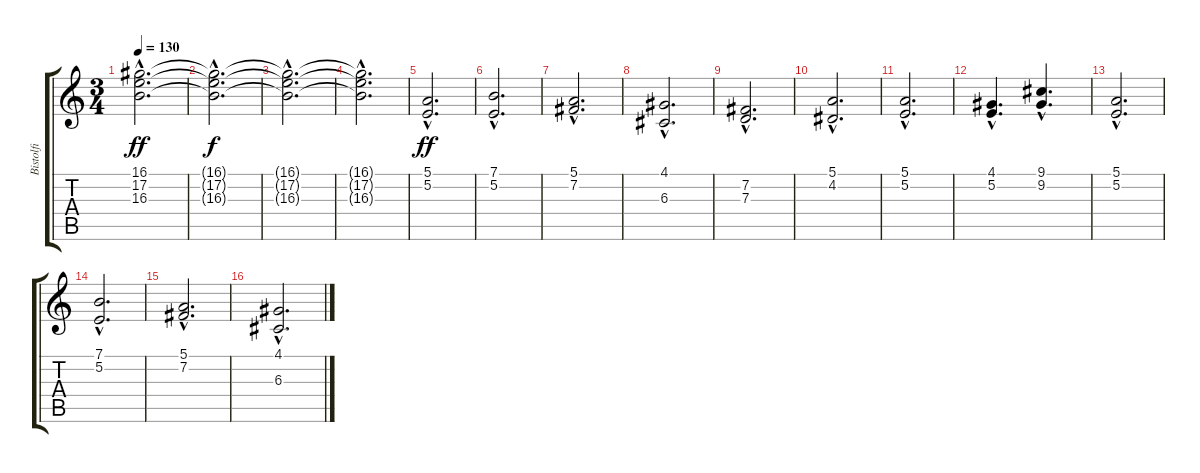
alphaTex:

\track ("Bistolfi" "Bistolfi") {instrument stringensemble1}
\staff {score tabs}
\tuning (E4 B3 G3 D3 A2 E2) {hide}
\ts (3 4)
\tempo 130
\clef g2
\ks c
(16.1{hac} 17.2{hac} 16.3{hac}).2{d dy ff} |
(16.1{hac t} 17.2{hac t} 16.3{hac t}).2{d dy f} |
(16.1{hac t} 17.2{hac t} 16.3{hac t}).2{d} |
(16.1{hac t} 17.2{hac t} 16.3{hac t}).2{d} |
(5.1{hac} 5.2{hac}).2{d dy ff} |
(7.1{hac} 5.2{hac}).2{d} |
(5.1{hac} 7.2{hac}).2{d} |
(4.1{hac} 6.3{hac}).2{d} |
(7.2{hac} 7.3{hac}).2{d} |
(5.1{hac} 4.2{hac}).2{d} |
(5.1{hac} 5.2{hac}).2{d} |
(4.1{hac} 5.2{hac}).4{d} (9.1{hac} 9.2{hac}).4{d} |
(5.1{hac} 5.2{hac}).2{d} |
(7.1{hac} 5.2{hac}).2{d} |
(5.1{hac} 7.2{hac}).2{d} |
(4.1{hac} 6.3{hac}).2{d}
